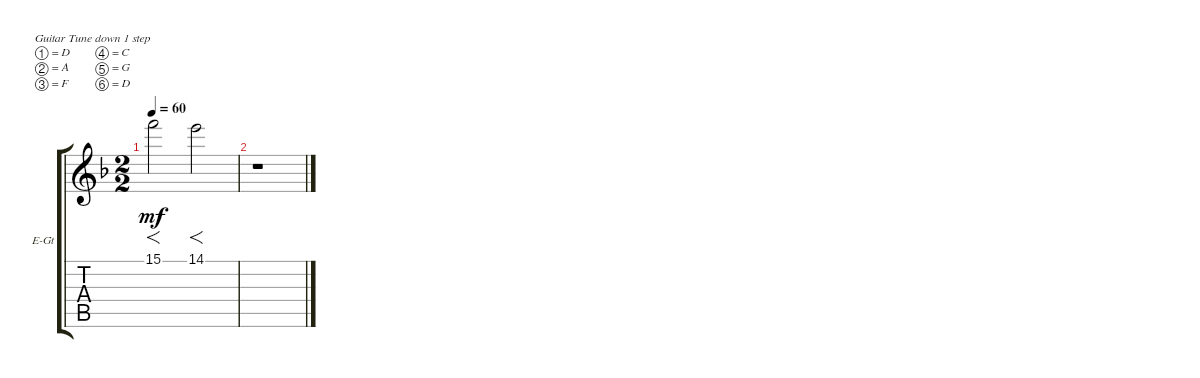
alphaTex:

\bracketExtendMode groupsimilarinstruments
\firstSystemTrackNameOrientation horizontal
\otherSystemsTrackNameOrientation horizontal
\track ("Electric Guitar 1" "E-Gt") {instrument overdrivenguitar}
\staff {score tabs}
\tuning (D4 A3 F3 C3 G2 D2)
\ts (2 2)
\tempo 60
\clef g2
\ks dminor
15.1.2{f dy mf} 14.1.2{f} |
r.1
